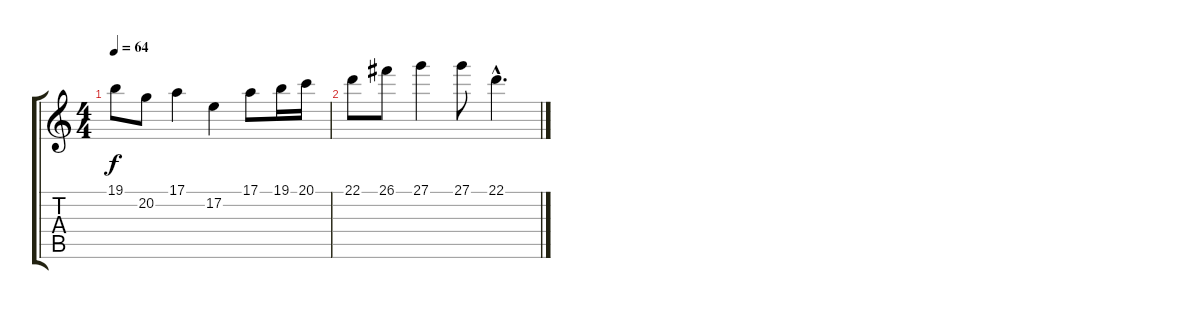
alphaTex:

\track "" {instrument stringensemble1}
\staff {score tabs}
\tuning (E4 B3 G3 D3 A2 E2) {hide}
\ts (4 4)
\tempo 64
\clef g2
\ks c
19.1.8{dy f} 20.2.8 17.1.4 17.2.4 17.1.8 19.1.16 20.1.16 |
22.1.8 26.1.8 27.1.4 27.1.8 22.1{hac}.4{d}
